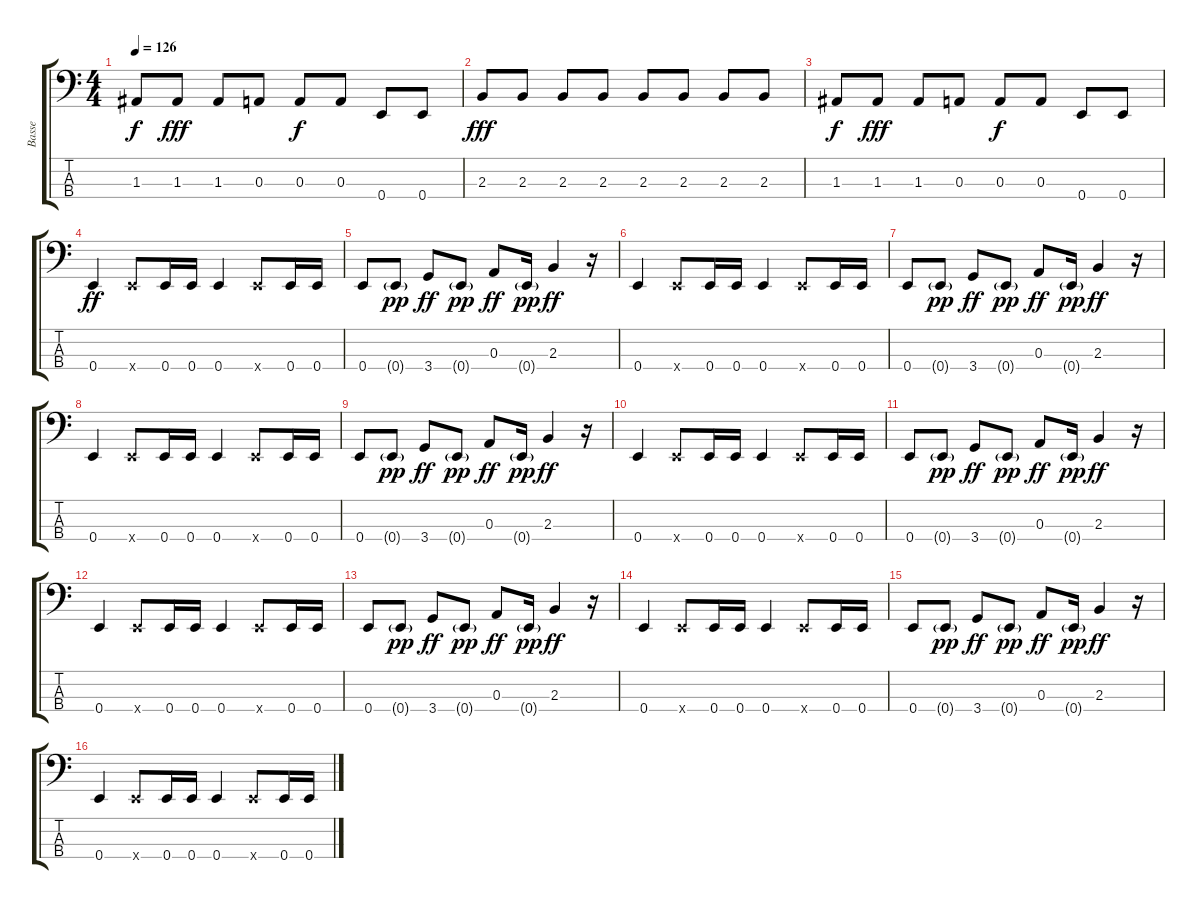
\track ("Basse" "Basse") {instrument electricbassfinger}
\staff {score tabs}
\tuning (G2 D2 A1 E1) {hide}
\ts (4 4)
\tempo 126
\clef f4
\ks c
1.3.8{dy f} 1.3.8{dy fff} 1.3.8 0.3.8 0.3.8{dy f} 0.3.8 0.4.8 0.4.8 |
2.3.8{dy fff} 2.3.8 2.3.8 2.3.8 2.3.8 2.3.8 2.3.8 2.3.8 |
1.3.8{dy f} 1.3.8{dy fff} 1.3.8 0.3.8 0.3.8{dy f} 0.3.8 0.4.8 0.4.8 |
0.4.4{dy ff} 0.4{x}.8 0.4.16 0.4.16 0.4.4 0.4{x}.8 0.4.16 0.4.16 |
0.4.8 0.4{g}.8{dy pp} 3.4.8{dy ff} 0.4{g}.8{dy pp} 0.3.8{dy ff} 0.4{g}.16{dy pp} 2.3.4{dy ff} r.16 |
0.4.4 0.4{x}.8 0.4.16 0.4.16 0.4.4 0.4{x}.8 0.4.16 0.4.16 |
0.4.8 0.4{g}.8{dy pp} 3.4.8{dy ff} 0.4{g}.8{dy pp} 0.3.8{dy ff} 0.4{g}.16{dy pp} 2.3.4{dy ff} r.16 |
0.4.4 0.4{x}.8 0.4.16 0.4.16 0.4.4 0.4{x}.8 0.4.16 0.4.16 |
0.4.8 0.4{g}.8{dy pp} 3.4.8{dy ff} 0.4{g}.8{dy pp} 0.3.8{dy ff} 0.4{g}.16{dy pp} 2.3.4{dy ff} r.16 |
0.4.4 0.4{x}.8 0.4.16 0.4.16 0.4.4 0.4{x}.8 0.4.16 0.4.16 |
0.4.8 0.4{g}.8{dy pp} 3.4.8{dy ff} 0.4{g}.8{dy pp} 0.3.8{dy ff} 0.4{g}.16{dy pp} 2.3.4{dy ff} r.16 |
0.4.4 0.4{x}.8 0.4.16 0.4.16 0.4.4 0.4{x}.8 0.4.16 0.4.16 |
0.4.8 0.4{g}.8{dy pp} 3.4.8{dy ff} 0.4{g}.8{dy pp} 0.3.8{dy ff} 0.4{g}.16{dy pp} 2.3.4{dy ff} r.16 |
0.4.4 0.4{x}.8 0.4.16 0.4.16 0.4.4 0.4{x}.8 0.4.16 0.4.16 |
0.4.8 0.4{g}.8{dy pp} 3.4.8{dy ff} 0.4{g}.8{dy pp} 0.3.8{dy ff} 0.4{g}.16{dy pp} 2.3.4{dy ff} r.16 |
0.4.4 0.4{x}.8 0.4.16 0.4.16 0.4.4 0.4{x}.8 0.4.16 0.4.16
